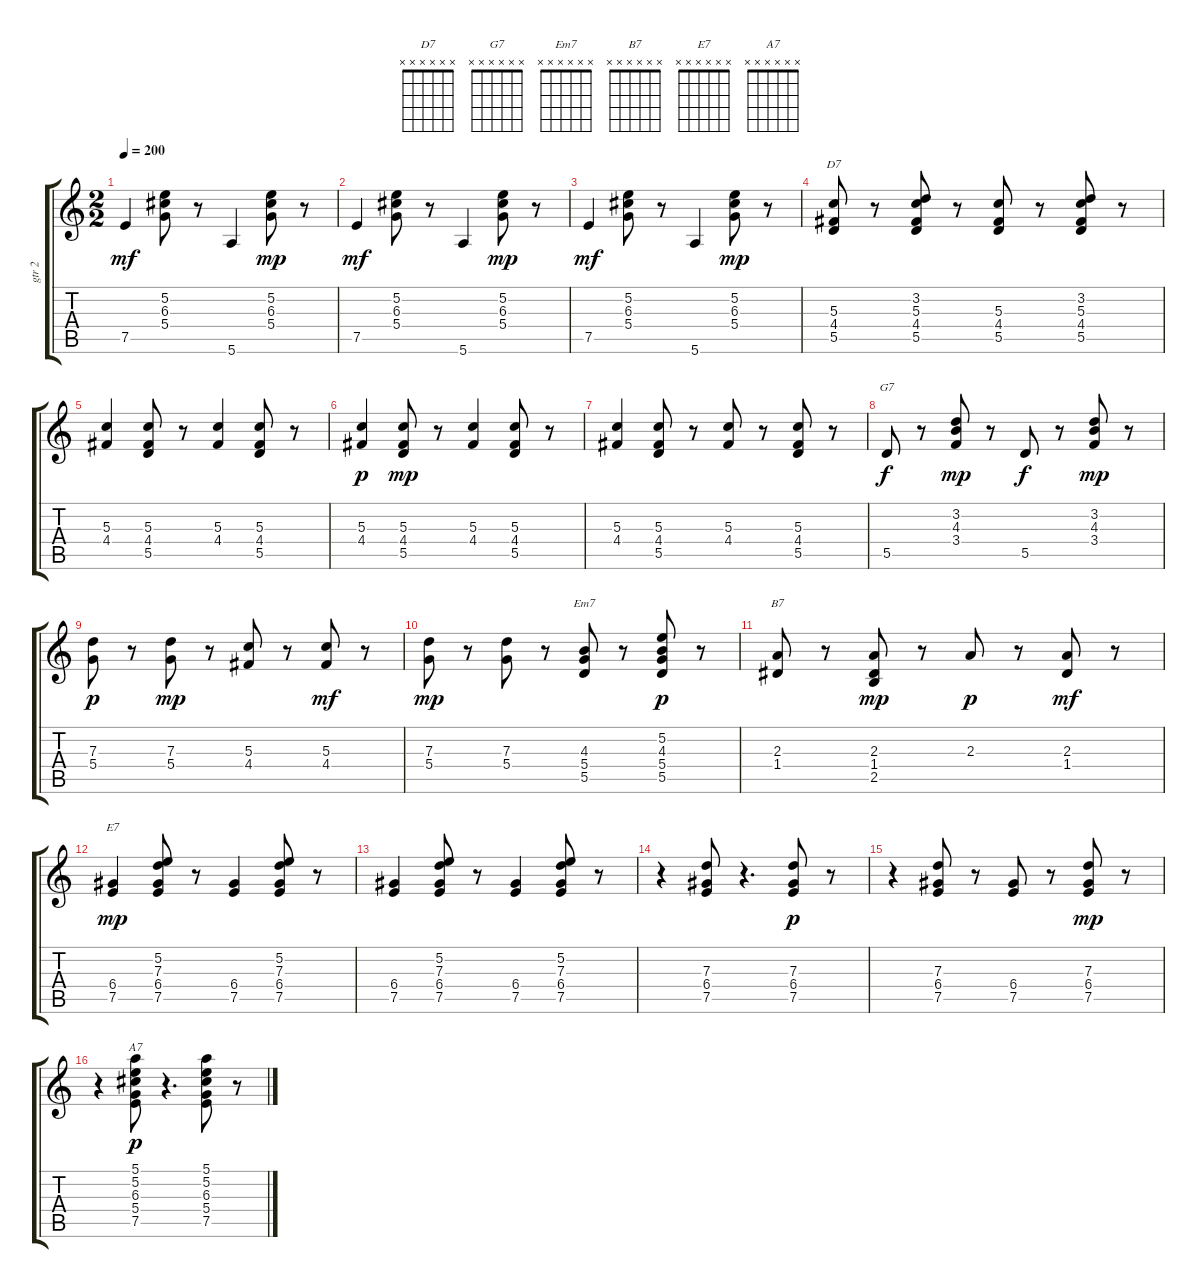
\track ("gtr 2" "gtr 2") {instrument acousticguitarnylon}
\staff {score tabs}
\tuning (E4 B3 G3 D3 A2 E2) {hide}
\chord ("D7" x x x x x x) {firstfret 0}
\chord ("G7" x x x x x x) {firstfret 0}
\chord ("Em7" x x x x x x) {firstfret 0}
\chord ("B7" x x x x x x) {firstfret 0}
\chord ("E7" x x x x x x) {firstfret 0}
\chord ("A7" x x x x x x) {firstfret 0}
\ts (2 2)
\tempo 200
\clef g2
\ks c
7.5.4{dy mf} (5.2 6.3 5.4).8 r.8 5.6.4 (5.2 6.3 5.4).8{dy mp} r.8 |
7.5.4{dy mf} (5.2 6.3 5.4).8 r.8 5.6.4 (5.2 6.3 5.4).8{dy mp} r.8 |
7.5.4{dy mf} (5.2 6.3 5.4).8 r.8 5.6.4 (5.2 6.3 5.4).8{dy mp} r.8 |
(5.3 4.4 5.5).8{ch "D7"} r.8 (3.2 5.3 4.4 5.5).8 r.8 (5.3 4.4 5.5).8 r.8 (3.2 5.3 4.4 5.5).8 r.8 |
(5.3 4.4).4 (5.3 4.4 5.5).8 r.8 (5.3 4.4).4 (5.3 4.4 5.5).8 r.8 |
(5.3 4.4).4{dy p} (5.3 4.4 5.5).8{dy mp} r.8 (5.3 4.4).4 (5.3 4.4 5.5).8 r.8 |
(5.3 4.4).4 (5.3 4.4 5.5).8 r.8 (5.3 4.4).8 r.8 (5.3 4.4 5.5).8 r.8 |
5.5.8{ch "G7" dy f} r.8 (3.2 4.3 3.4).8{dy mp} r.8 5.5.8{dy f} r.8 (3.2 4.3 3.4).8{dy mp} r.8 |
(7.3 5.4).8{dy p} r.8 (7.3 5.4).8{dy mp} r.8 (5.3 4.4).8 r.8 (5.3 4.4).8{dy mf} r.8 |
(7.3 5.4).8{dy mp} r.8 (7.3 5.4).8 r.8 (4.3 5.4 5.5).8{ch "Em7"} r.8 (5.2 4.3 5.4 5.5).8{dy p} r.8 |
(2.3 1.4).8{ch "B7"} r.8 (2.3 1.4 2.5).8{dy mp} r.8 2.3.8{dy p} r.8 (2.3 1.4).8{dy mf} r.8 |
(6.4 7.5).4{ch "E7" dy mp} (5.2 7.3 6.4 7.5).8 r.8 (6.4 7.5).4 (5.2 7.3 6.4 7.5).8 r.8 |
(6.4 7.5).4 (5.2 7.3 6.4 7.5).8 r.8 (6.4 7.5).4 (5.2 7.3 6.4 7.5).8 r.8 |
r.4 (7.3 6.4 7.5).8 r.4{d} (7.3 6.4 7.5).8{dy p} r.8 |
r.4 (7.3 6.4 7.5).8 r.8 (6.4 7.5).8 r.8 (7.3 6.4 7.5).8{dy mp} r.8 |
r.4 (5.1 5.2 6.3 5.4 7.5).8{ch "A7" dy p} r.4{d} (5.1 5.2 6.3 5.4 7.5).8 r.8
